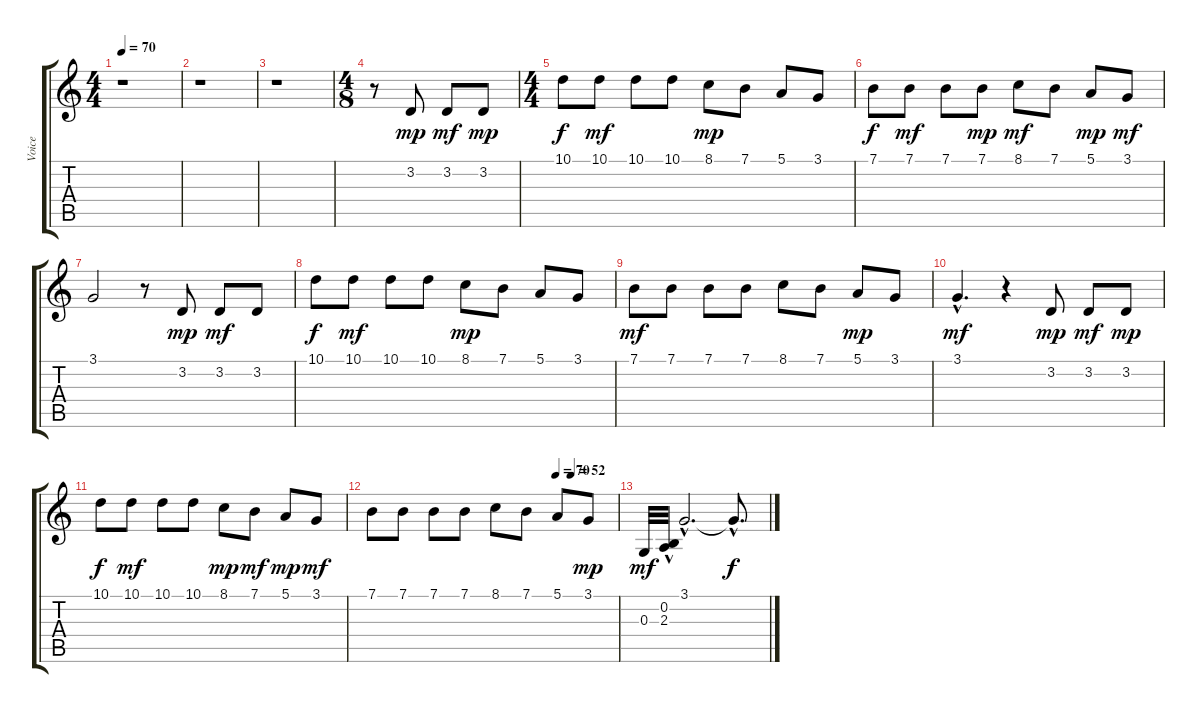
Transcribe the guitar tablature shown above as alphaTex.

\track ("Voice" "Voice") {instrument bassoon}
\staff {score tabs}
\tuning (E4 B3 G3 D3 A2 E2) {hide}
\ts (4 4)
\tempo 70
\clef g2
\ks c
r.1{dy mf} |
r.1 |
r.1 |
\ts (4 8)
r.8 3.2.8{dy mp} 3.2.8{dy mf} 3.2.8{dy mp} |
\ts (4 4)
10.1.8{dy f} 10.1.8{dy mf} 10.1.8 10.1.8 8.1.8{dy mp} 7.1.8 5.1.8 3.1.8 |
7.1.8{dy f} 7.1.8{dy mf} 7.1.8 7.1.8{dy mp} 8.1.8{dy mf} 7.1.8 5.1.8{dy mp} 3.1.8{dy mf} |
3.1.2 r.8 3.2.8{dy mp} 3.2.8{dy mf} 3.2.8 |
10.1.8{dy f} 10.1.8{dy mf} 10.1.8 10.1.8 8.1.8{dy mp} 7.1.8 5.1.8 3.1.8 |
7.1.8{dy mf} 7.1.8 7.1.8 7.1.8 8.1.8 7.1.8 5.1.8{dy mp} 3.1.8 |
3.1{hac}.4{d dy mf} r.4 3.2.8{dy mp} 3.2.8{dy mf} 3.2.8{dy mp} |
10.1.8{dy f} 10.1.8{dy mf} 10.1.8 10.1.8 8.1.8{dy mp} 7.1.8{dy mf} 5.1.8{dy mp} 3.1.8{dy mf} |
\tempo (70 0.75)
\tempo (52 0.8125)
7.1.8 7.1.8 7.1.8 7.1.8 8.1.8 7.1.8 5.1.8 3.1.8{dy mp} |
0.3.32{dy mf} (0.2{hac} 2.3{hac}).32 3.1{hac}.2{d} 3.1{hac t}.8{d dy f}
